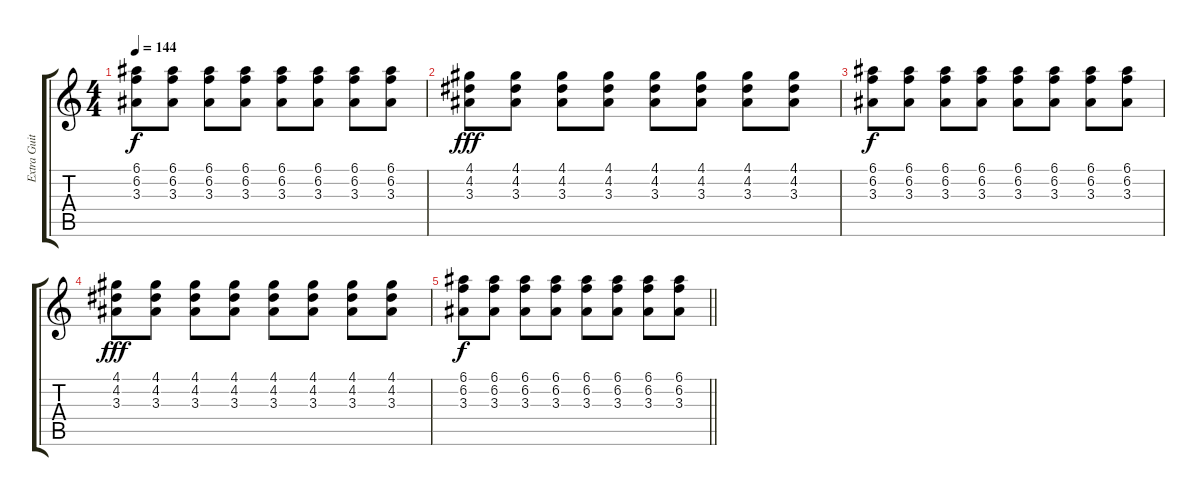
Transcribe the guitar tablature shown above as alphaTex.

\track ("Extra Guitar" "Extra Guit") {instrument distortionguitar}
\staff {score tabs}
\tuning (E4 B3 G3 D3 A2 E2) {hide}
\ts (4 4)
\tempo 144
\clef g2
\ks c
(6.1 6.2 3.3).8{dy f} (6.1 6.2 3.3).8 (6.1 6.2 3.3).8 (6.1 6.2 3.3).8 (6.1 6.2 3.3).8 (6.1 6.2 3.3).8 (6.1 6.2 3.3).8 (6.1 6.2 3.3).8 |
(4.1 4.2 3.3).8{dy fff volume 0} (4.1 4.2 3.3).8 (4.1 4.2 3.3).8 (4.1 4.2 3.3).8 (4.1 4.2 3.3).8 (4.1 4.2 3.3).8 (4.1 4.2 3.3).8 (4.1 4.2 3.3).8 |
(6.1 6.2 3.3).8{dy f} (6.1 6.2 3.3).8 (6.1 6.2 3.3).8 (6.1 6.2 3.3).8 (6.1 6.2 3.3).8 (6.1 6.2 3.3).8 (6.1 6.2 3.3).8 (6.1 6.2 3.3).8 |
(4.1 4.2 3.3).8{dy fff} (4.1 4.2 3.3).8 (4.1 4.2 3.3).8 (4.1 4.2 3.3).8 (4.1 4.2 3.3).8 (4.1 4.2 3.3).8 (4.1 4.2 3.3).8 (4.1 4.2 3.3).8 |
\barLineRight lightlight
(6.1 6.2 3.3).8{dy f} (6.1 6.2 3.3).8 (6.1 6.2 3.3).8 (6.1 6.2 3.3).8 (6.1 6.2 3.3).8 (6.1 6.2 3.3).8 (6.1 6.2 3.3).8 (6.1 6.2 3.3).8
